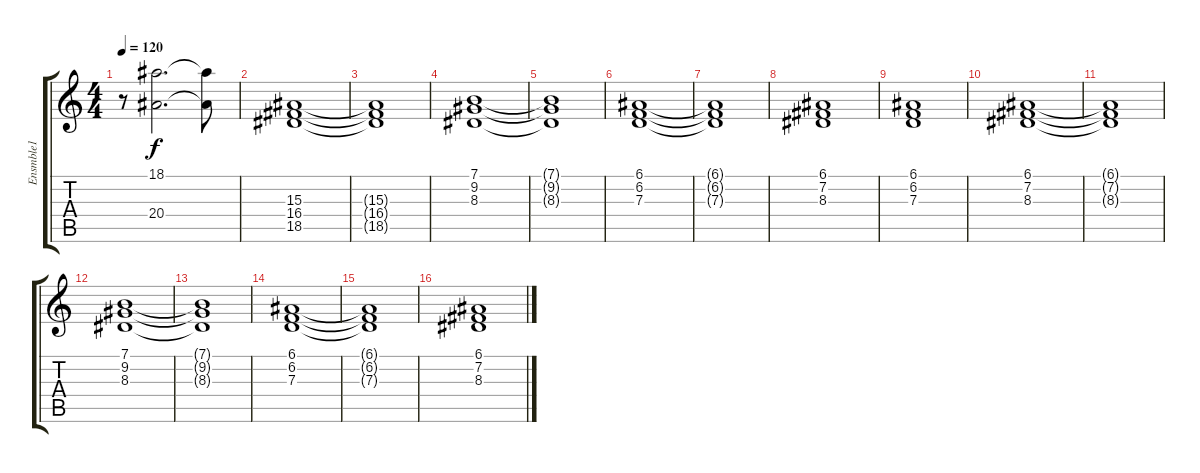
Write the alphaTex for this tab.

\track ("Ensmble1" "Ensmble1") {instrument stringensemble1}
\staff {score tabs}
\tuning (E4 B3 G3 D3 A2 E2) {hide}
\ts (4 4)
\tempo 120
\clef g2
\ks c
r.8{dy f} (18.1 20.4).2{d} (18.1{t} 20.4{t}).8 |
(15.3 16.4 18.5).1 |
(15.3{t} 16.4{t} 18.5{t}).1 |
(7.1 9.2 8.3).1 |
(7.1{t} 9.2{t} 8.3{t}).1 |
(6.1 6.2 7.3).1 |
(6.1{t} 6.2{t} 7.3{t}).1 |
(6.1 7.2 8.3).1 |
(6.1 6.2 7.3).1 |
(6.1 7.2 8.3).1 |
(6.1{t} 7.2{t} 8.3{t}).1 |
(7.1 9.2 8.3).1 |
(7.1{t} 9.2{t} 8.3{t}).1 |
(6.1 6.2 7.3).1 |
(6.1{t} 6.2{t} 7.3{t}).1 |
(6.1 7.2 8.3).1
